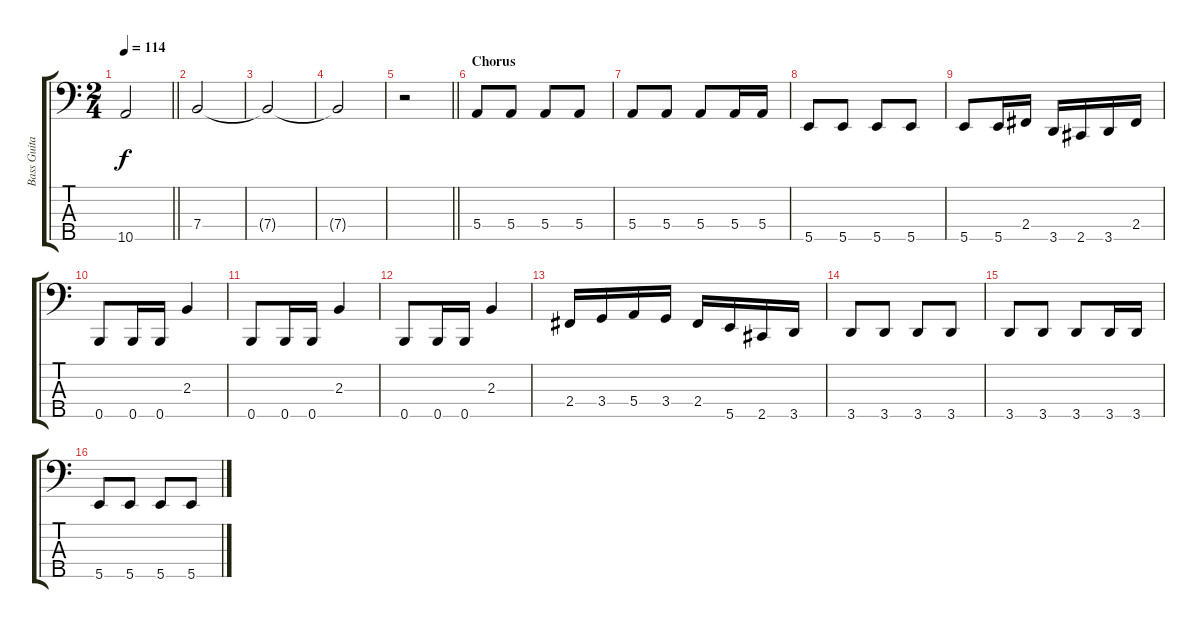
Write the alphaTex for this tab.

\track ("Bass Guitar" "Bass Guita") {instrument electricbassfinger}
\staff {score tabs}
\tuning (G2 D2 A1 E1 B0) {hide}
\ts (2 4)
\tempo 114
\clef f4
\barLineRight lightlight
\ks c
10.5{t}.2{dy f} |
\section ("" "")
7.4.2 |
7.4{t}.2 |
7.4{t}.2 |
\barLineRight lightlight
r.2 |
\section ("" "Chorus")
5.4.8 5.4.8 5.4.8 5.4.8 |
5.4.8 5.4.8 5.4.8 5.4.16 5.4.16 |
5.5.8 5.5.8 5.5.8 5.5.8 |
5.5.8 5.5.16 2.4.16 3.5.16 2.5.16 3.5.16 2.4.16 |
0.5.8 0.5.16 0.5.16 2.3.4 |
0.5.8 0.5.16 0.5.16 2.3.4 |
0.5.8 0.5.16 0.5.16 2.3.4 |
2.4.16 3.4.16 5.4.16 3.4.16 2.4.16 5.5.16 2.5.16 3.5.16 |
3.5.8 3.5.8 3.5.8 3.5.8 |
3.5.8 3.5.8 3.5.8 3.5.16 3.5.16 |
5.5.8 5.5.8 5.5.8 5.5.8
